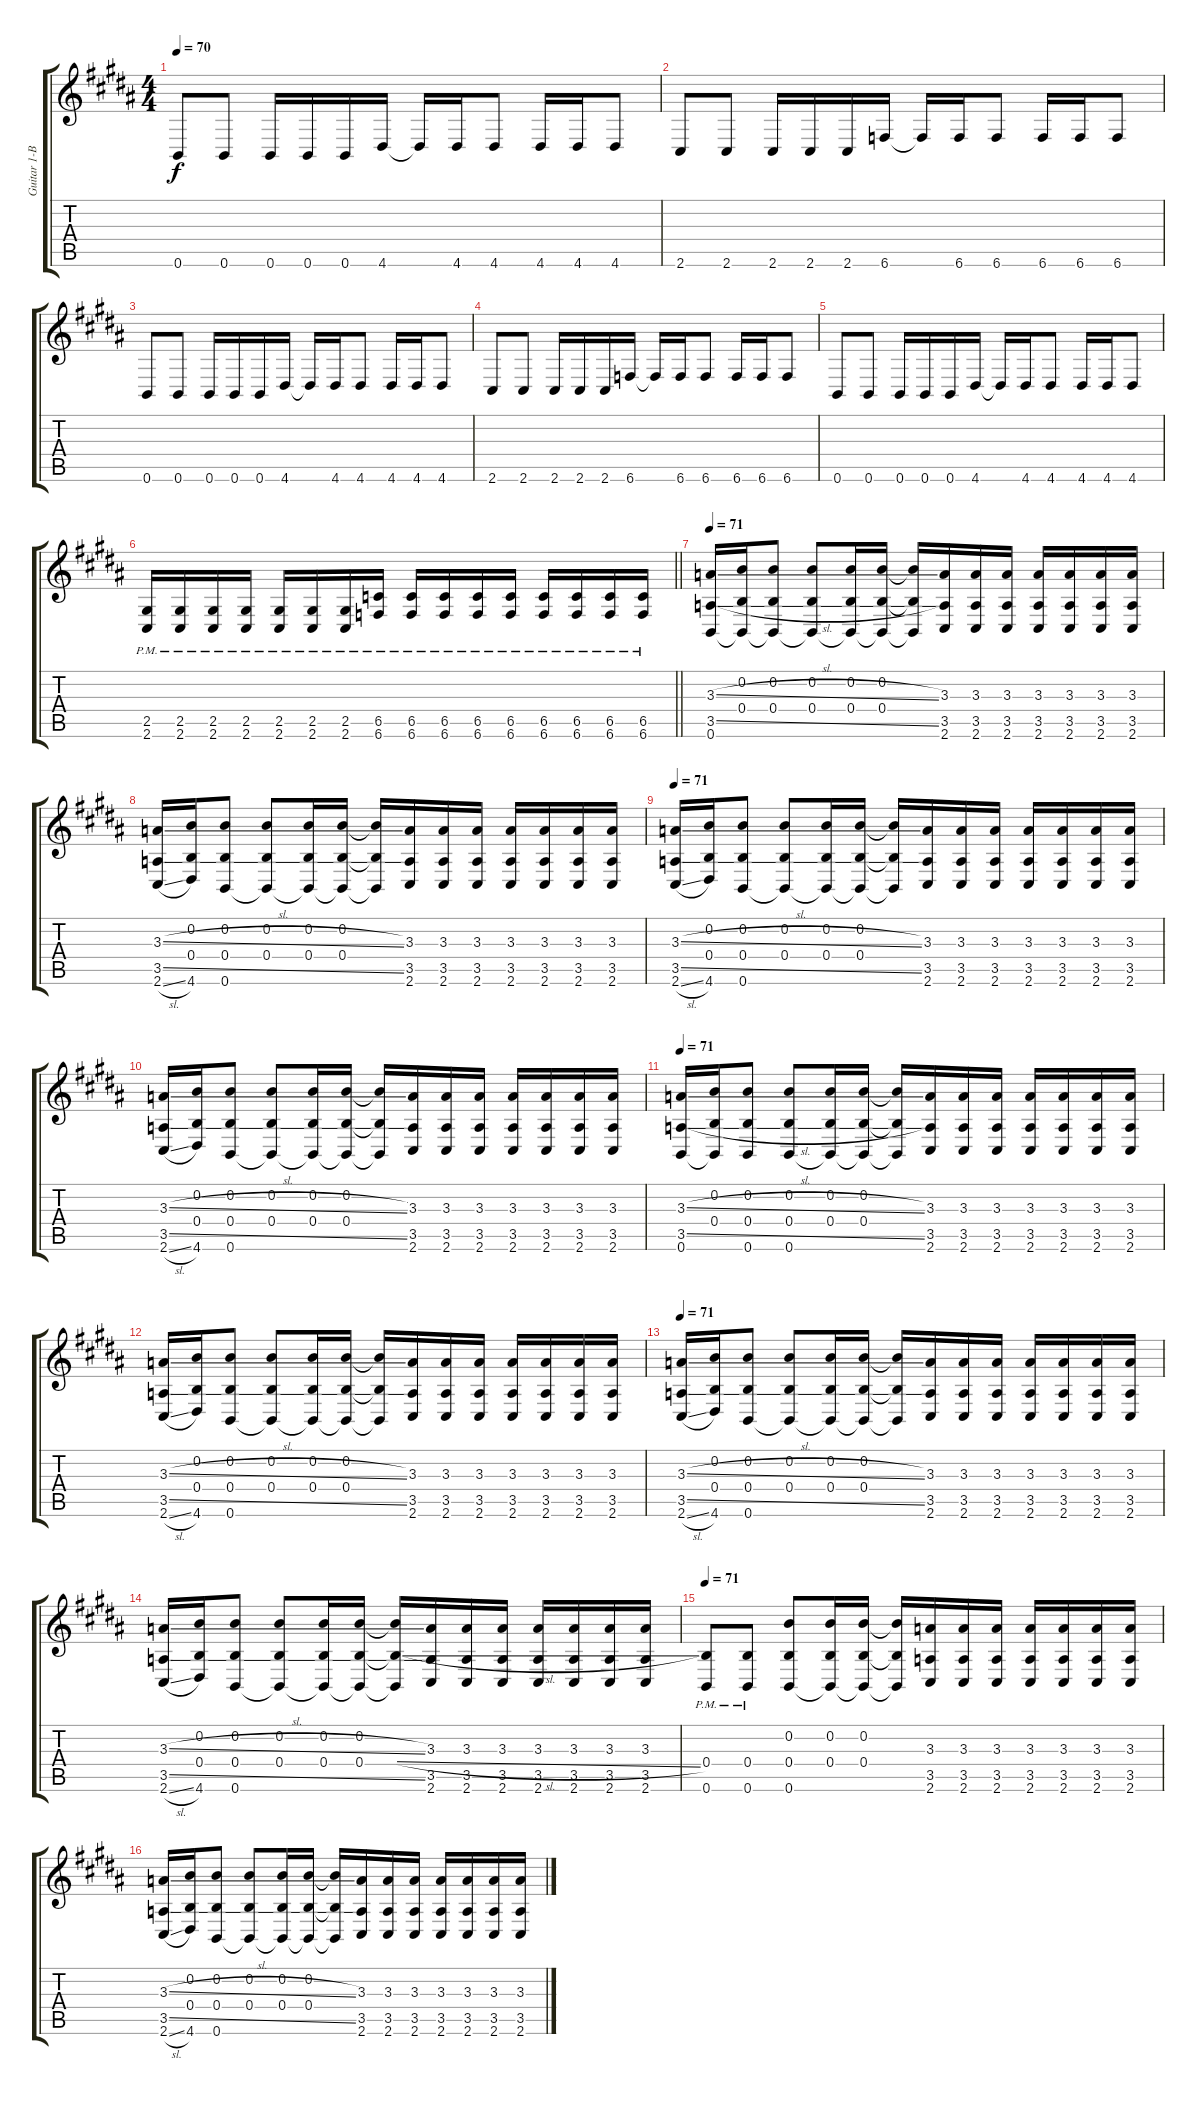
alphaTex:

\track ("Guitar 1-B" "Guitar 1-B") {instrument electricbasspick}
\staff {score tabs}
\tuning (Eb4 B3 Gb3 B2 Gb2 B1) {hide}
\ts (4 4)
\tempo 70
\clef g2
\ks b
0.6.8{dy f} 0.6.8 0.6.16 0.6.16 0.6.16 4.6.16 4.6{t}.16 4.6.16 4.6.8 4.6.16 4.6.16 4.6.8 |
2.6.8 2.6.8 2.6.16 2.6.16 2.6.16 6.6.16 6.6{t}.16 6.6.16 6.6.8 6.6.16 6.6.16 6.6.8 |
0.6.8 0.6.8 0.6.16 0.6.16 0.6.16 4.6.16 4.6{t}.16 4.6.16 4.6.8 4.6.16 4.6.16 4.6.8 |
2.6.8 2.6.8 2.6.16 2.6.16 2.6.16 6.6.16 6.6{t}.16 6.6.16 6.6.8 6.6.16 6.6.16 6.6.8 |
0.6.8 0.6.8 0.6.16 0.6.16 0.6.16 4.6.16 4.6{t}.16 4.6.16 4.6.8 4.6.16 4.6.16 4.6.8 |
\barLineRight lightlight
(2.5{pm} 2.6{pm}).16 (2.5{pm} 2.6{pm}).16 (2.5{pm} 2.6{pm}).16 (2.5{pm} 2.6{pm}).16 (2.5{pm} 2.6{pm}).16 (2.5{pm} 2.6{pm}).16 (2.5{pm} 2.6{pm}).16 (6.5{pm} 6.6{pm}).16 (6.5{pm} 6.6{pm}).16 (6.5{pm} 6.6{pm}).16 (6.5{pm} 6.6{pm}).16 (6.5{pm} 6.6{pm}).16 (6.5{pm} 6.6{pm}).16 (6.5{pm} 6.6{pm}).16 (6.5{pm} 6.6{pm}).16 (6.5{pm} 6.6{pm}).16 |
\tempo 71
(3.3{sl} 3.5{sl} 0.6).16 (0.2 0.4 0.6{t}).16 (0.2 0.4 0.6{t}).8 (0.2 0.4 0.6{t}).8 (0.2 0.4 0.6{t}).16 (0.2 0.4 0.6{t}).16 (0.2{t} 0.4{t} 0.6{t}).16 (3.3 3.5 2.6).16 (3.3 3.5 2.6).16 (3.3 3.5 2.6).16 (3.3 3.5 2.6).16 (3.3 3.5 2.6).16 (3.3 3.5 2.6).16 (3.3 3.5 2.6).16 |
(3.3{sl} 3.5{sl} 2.6{sl}).16 (0.2 0.4 4.6).16 (0.2 0.4 0.6).8 (0.2 0.4 0.6{t}).8 (0.2 0.4 0.6{t}).16 (0.2 0.4 0.6{t}).16 (0.2{t} 0.4{t} 0.6{t}).16 (3.3 3.5 2.6).16 (3.3 3.5 2.6).16 (3.3 3.5 2.6).16 (3.3 3.5 2.6).16 (3.3 3.5 2.6).16 (3.3 3.5 2.6).16 (3.3 3.5 2.6).16 |
\tempo 71
(3.3{sl} 3.5{sl} 2.6{sl}).16 (0.2 0.4 4.6).16 (0.2 0.4 0.6).8 (0.2 0.4 0.6{t}).8 (0.2 0.4 0.6{t}).16 (0.2 0.4 0.6{t}).16 (0.2{t} 0.4{t} 0.6{t}).16 (3.3 3.5 2.6).16 (3.3 3.5 2.6).16 (3.3 3.5 2.6).16 (3.3 3.5 2.6).16 (3.3 3.5 2.6).16 (3.3 3.5 2.6).16 (3.3 3.5 2.6).16 |
(3.3{sl} 3.5{sl} 2.6{sl}).16 (0.2 0.4 4.6).16 (0.2 0.4 0.6).8 (0.2 0.4 0.6{t}).8 (0.2 0.4 0.6{t}).16 (0.2 0.4 0.6{t}).16 (0.2{t} 0.4{t} 0.6{t}).16 (3.3 3.5 2.6).16 (3.3 3.5 2.6).16 (3.3 3.5 2.6).16 (3.3 3.5 2.6).16 (3.3 3.5 2.6).16 (3.3 3.5 2.6).16 (3.3 3.5 2.6).16 |
\tempo 71
(3.3{sl} 3.5{sl} 0.6).16 (0.2 0.4 0.6{t}).16 (0.2 0.4 0.6).8 (0.2 0.4 0.6).8 (0.2 0.4 0.6{t}).16 (0.2 0.4 0.6{t}).16 (0.2{t} 0.4{t} 0.6{t}).16 (3.3 3.5 2.6).16 (3.3 3.5 2.6).16 (3.3 3.5 2.6).16 (3.3 3.5 2.6).16 (3.3 3.5 2.6).16 (3.3 3.5 2.6).16 (3.3 3.5 2.6).16 |
(3.3{sl} 3.5{sl} 2.6{sl}).16 (0.2 0.4 4.6).16 (0.2 0.4 0.6).8 (0.2 0.4 0.6{t}).8 (0.2 0.4 0.6{t}).16 (0.2 0.4 0.6{t}).16 (0.2{t} 0.4{t} 0.6{t}).16 (3.3 3.5 2.6).16 (3.3 3.5 2.6).16 (3.3 3.5 2.6).16 (3.3 3.5 2.6).16 (3.3 3.5 2.6).16 (3.3 3.5 2.6).16 (3.3 3.5 2.6).16 |
\tempo 71
(3.3{sl} 3.5{sl} 2.6{sl}).16 (0.2 0.4 4.6).16 (0.2 0.4 0.6).8 (0.2 0.4 0.6{t}).8 (0.2 0.4 0.6{t}).16 (0.2 0.4 0.6{t}).16 (0.2{t} 0.4{t} 0.6{t}).16 (3.3 3.5 2.6).16 (3.3 3.5 2.6).16 (3.3 3.5 2.6).16 (3.3 3.5 2.6).16 (3.3 3.5 2.6).16 (3.3 3.5 2.6).16 (3.3 3.5 2.6).16 |
(3.3{sl} 3.5{sl} 2.6{sl}).16 (0.2 0.4 4.6).16 (0.2 0.4 0.6).8 (0.2 0.4 0.6{t}).8 (0.2 0.4 0.6{t}).16 (0.2 0.4 0.6{t}).16 (0.2{t} 0.4{sl t} 0.6{t}).16 (3.3 3.5 2.6).16 (3.3 3.5 2.6).16 (3.3 3.5 2.6).16 (3.3 3.5 2.6).16 (3.3 3.5 2.6).16 (3.3 3.5 2.6).16 (3.3 3.5 2.6).16 |
\tempo 71
(0.4{pm} 0.6{pm}).8 (0.4{pm} 0.6{pm}).8 (0.2 0.4 0.6).8 (0.2 0.4 0.6{t}).16 (0.2 0.4 0.6{t}).16 (0.2{t} 0.4{t} 0.6{t}).16 (3.3 3.5 2.6).16 (3.3 3.5 2.6).16 (3.3 3.5 2.6).16 (3.3 3.5 2.6).16 (3.3 3.5 2.6).16 (3.3 3.5 2.6).16 (3.3 3.5 2.6).16 |
(3.3{sl} 3.5{sl} 2.6{sl}).16 (0.2 0.4 4.6).16 (0.2 0.4 0.6).8 (0.2 0.4 0.6{t}).8 (0.2 0.4 0.6{t}).16 (0.2 0.4 0.6{t}).16 (0.2{t} 0.4{t} 0.6{t}).16 (3.3 3.5 2.6).16 (3.3 3.5 2.6).16 (3.3 3.5 2.6).16 (3.3 3.5 2.6).16 (3.3 3.5 2.6).16 (3.3 3.5 2.6).16 (3.3 3.5 2.6).16
